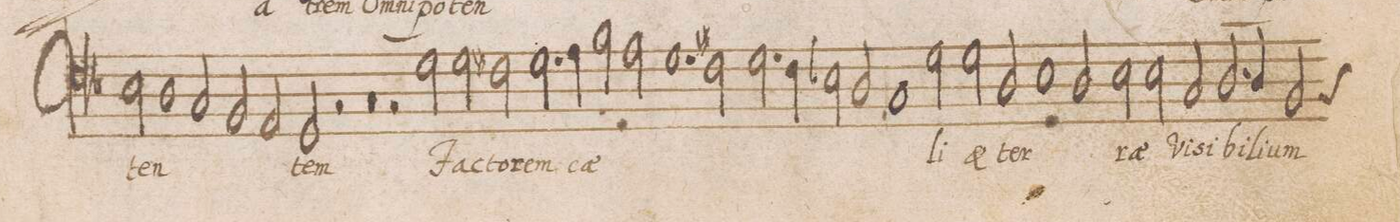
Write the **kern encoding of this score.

**kern	**text
*I"TENOR	*
*clefC4	*
*k[b-]	*
*met(C|)	*
*M2/1	*
=8-	=8-
2B-y\	-ten-
1A	.
2G/	.
=9-	=9-
2F/	.
2E/	.
2D/	-tem
2r	.
=10-	=10-
0r	.
=11-	=11-
2r	.
2d\	Fac-
2d\	-to-
2c#X\	-rem
=12-	=12-
2.d\	cae-
4e\	.
2f\	.
2e\	.
=13-	=13-
1.d	.
2c#X\	.
=14-	=14-
2.d\	.
4cny\	.
2B-X\	.
2A/	.
=15-	=15-
1G	.
2d\	-li
2d\	et
=16-	=16-
2A/	ter-
1B-	.
2A/	.
=17-	=17-
2B-\	-rae
2B-\	vi-
2G/	-si-
2.A/	-bi-
=18-	=18-
4A/	-li-
2F/	-um
*-	*-
